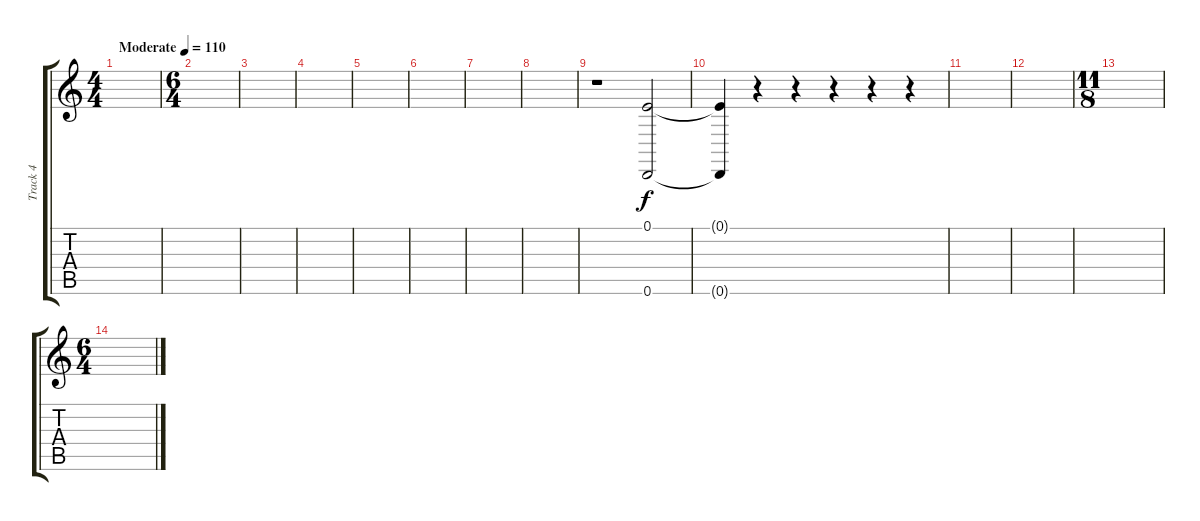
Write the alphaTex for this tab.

\track ("Track 4" "Track 4") {instrument reversecymbal}
\staff {score tabs}
\tuning (E4 B3 G3 D3 A2 D2) {hide}
\ts (4 4)
\tempo (110 "Moderate")
\clef g2
\ks c
|
\ts (6 4)
|
|
|
|
|
|
|
r.1 (0.1 0.6).2 |
(0.1{t} 0.6{t}).4{dy f} r.4 r.4 r.4 r.4 r.4 |
|
|
\ts (11 8)
|
\ts (6 4)
